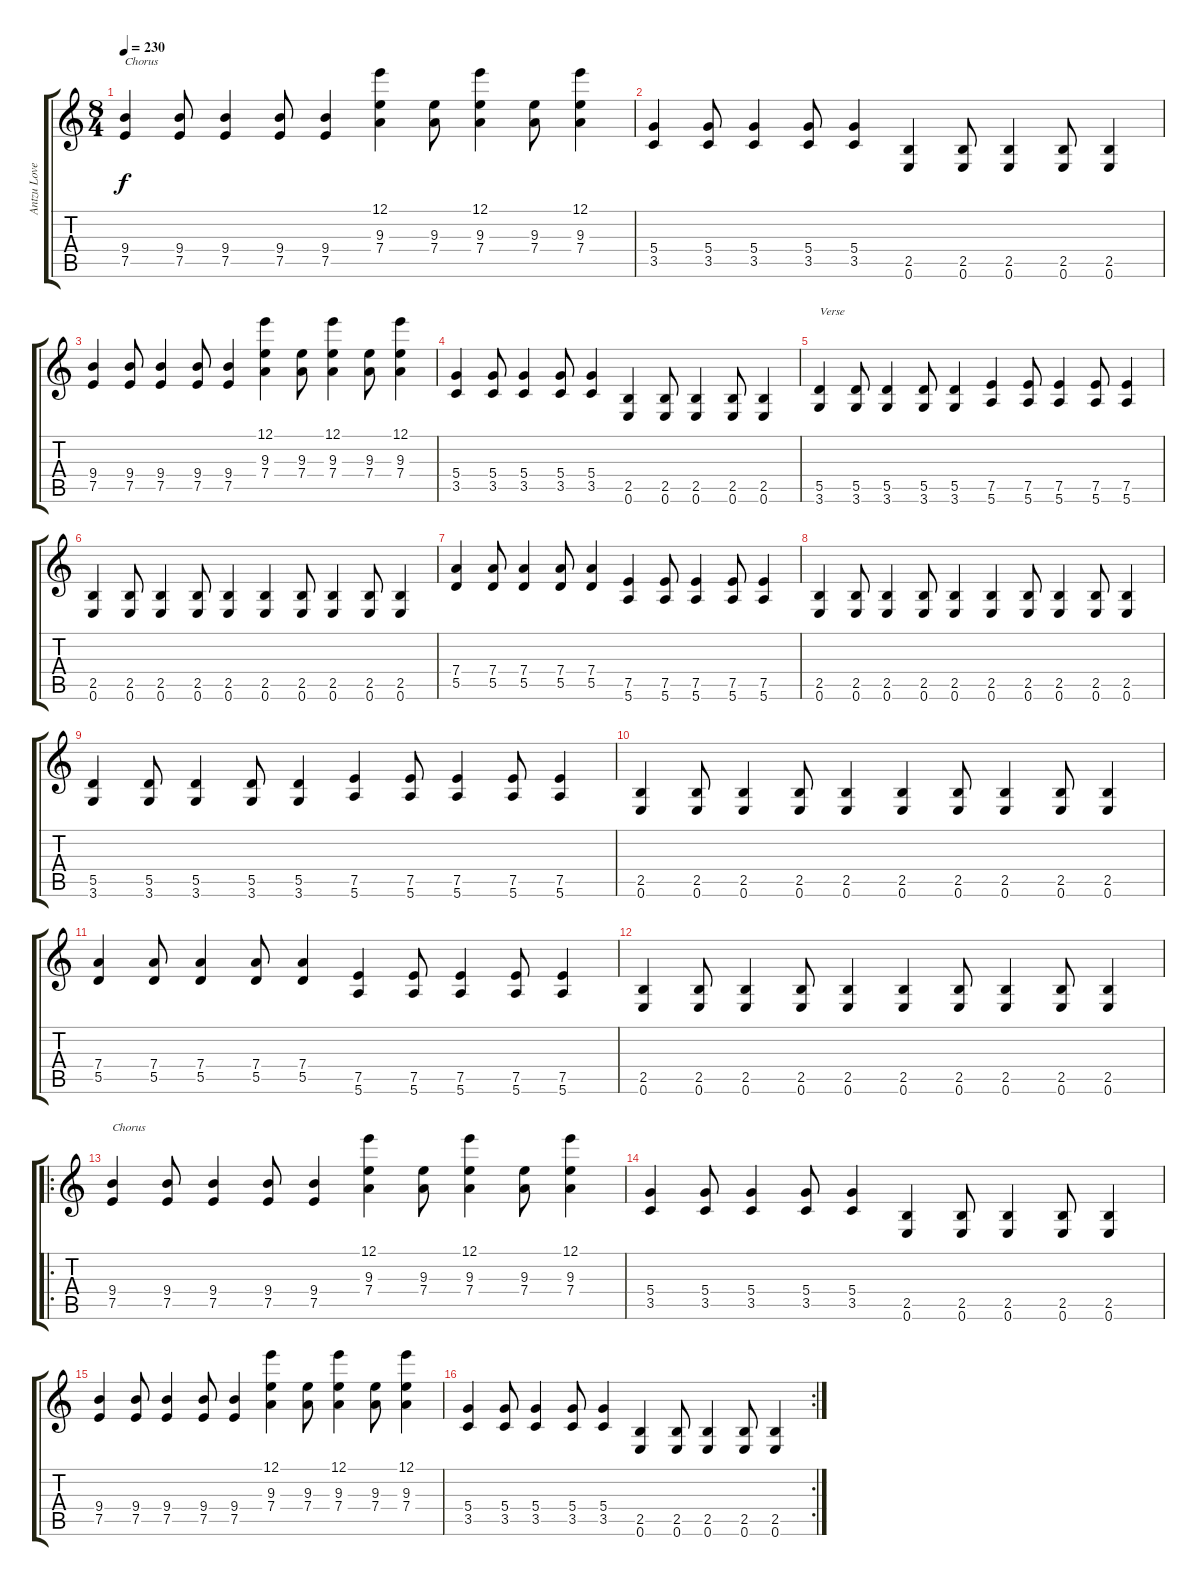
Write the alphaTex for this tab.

\track ("Antzu Lover" "Antzu Love") {instrument overdrivenguitar}
\staff {score tabs}
\tuning (E4 B3 G3 D3 A2 E2) {hide}
\ts (8 4)
\tempo 230
\clef g2
\ks c
(9.4 7.5).4{txt "Chorus" dy f} (9.4 7.5).8 (9.4 7.5).4 (9.4 7.5).8 (9.4 7.5).4 (12.1 9.3 7.4).4 (9.3 7.4).8 (12.1 9.3 7.4).4 (9.3 7.4).8 (12.1 9.3 7.4).4 |
(5.4 3.5).4 (5.4 3.5).8 (5.4 3.5).4 (5.4 3.5).8 (5.4 3.5).4 (2.5 0.6).4 (2.5 0.6).8 (2.5 0.6).4 (2.5 0.6).8 (2.5 0.6).4 |
(9.4 7.5).4 (9.4 7.5).8 (9.4 7.5).4 (9.4 7.5).8 (9.4 7.5).4 (12.1 9.3 7.4).4 (9.3 7.4).8 (12.1 9.3 7.4).4 (9.3 7.4).8 (12.1 9.3 7.4).4 |
(5.4 3.5).4 (5.4 3.5).8 (5.4 3.5).4 (5.4 3.5).8 (5.4 3.5).4 (2.5 0.6).4 (2.5 0.6).8 (2.5 0.6).4 (2.5 0.6).8 (2.5 0.6).4 |
(5.5 3.6).4{txt "Verse"} (5.5 3.6).8 (5.5 3.6).4 (5.5 3.6).8 (5.5 3.6).4 (7.5 5.6).4 (7.5 5.6).8 (7.5 5.6).4 (7.5 5.6).8 (7.5 5.6).4 |
(2.5 0.6).4 (2.5 0.6).8 (2.5 0.6).4 (2.5 0.6).8 (2.5 0.6).4 (2.5 0.6).4 (2.5 0.6).8 (2.5 0.6).4 (2.5 0.6).8 (2.5 0.6).4 |
(7.4 5.5).4 (7.4 5.5).8 (7.4 5.5).4 (7.4 5.5).8 (7.4 5.5).4 (7.5 5.6).4 (7.5 5.6).8 (7.5 5.6).4 (7.5 5.6).8 (7.5 5.6).4 |
(2.5 0.6).4 (2.5 0.6).8 (2.5 0.6).4 (2.5 0.6).8 (2.5 0.6).4 (2.5 0.6).4 (2.5 0.6).8 (2.5 0.6).4 (2.5 0.6).8 (2.5 0.6).4 |
(5.5 3.6).4 (5.5 3.6).8 (5.5 3.6).4 (5.5 3.6).8 (5.5 3.6).4 (7.5 5.6).4 (7.5 5.6).8 (7.5 5.6).4 (7.5 5.6).8 (7.5 5.6).4 |
(2.5 0.6).4 (2.5 0.6).8 (2.5 0.6).4 (2.5 0.6).8 (2.5 0.6).4 (2.5 0.6).4 (2.5 0.6).8 (2.5 0.6).4 (2.5 0.6).8 (2.5 0.6).4 |
(7.4 5.5).4 (7.4 5.5).8 (7.4 5.5).4 (7.4 5.5).8 (7.4 5.5).4 (7.5 5.6).4 (7.5 5.6).8 (7.5 5.6).4 (7.5 5.6).8 (7.5 5.6).4 |
(2.5 0.6).4 (2.5 0.6).8 (2.5 0.6).4 (2.5 0.6).8 (2.5 0.6).4 (2.5 0.6).4 (2.5 0.6).8 (2.5 0.6).4 (2.5 0.6).8 (2.5 0.6).4 |
\ro
(9.4 7.5).4{txt "Chorus"} (9.4 7.5).8 (9.4 7.5).4 (9.4 7.5).8 (9.4 7.5).4 (12.1 9.3 7.4).4 (9.3 7.4).8 (12.1 9.3 7.4).4 (9.3 7.4).8 (12.1 9.3 7.4).4 |
(5.4 3.5).4 (5.4 3.5).8 (5.4 3.5).4 (5.4 3.5).8 (5.4 3.5).4 (2.5 0.6).4 (2.5 0.6).8 (2.5 0.6).4 (2.5 0.6).8 (2.5 0.6).4 |
(9.4 7.5).4 (9.4 7.5).8 (9.4 7.5).4 (9.4 7.5).8 (9.4 7.5).4 (12.1 9.3 7.4).4 (9.3 7.4).8 (12.1 9.3 7.4).4 (9.3 7.4).8 (12.1 9.3 7.4).4 |
\rc 2
(5.4 3.5).4 (5.4 3.5).8 (5.4 3.5).4 (5.4 3.5).8 (5.4 3.5).4 (2.5 0.6).4 (2.5 0.6).8 (2.5 0.6).4 (2.5 0.6).8 (2.5 0.6).4
